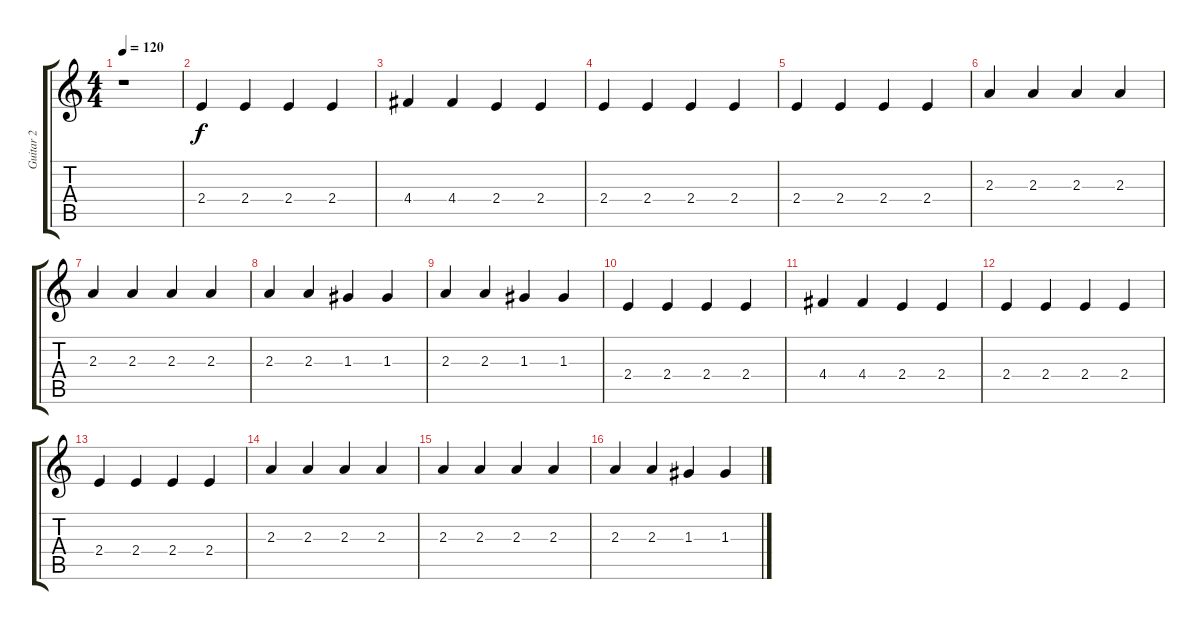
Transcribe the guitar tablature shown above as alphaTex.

\track ("Guitar 2" "Guitar 2") {instrument overdrivenguitar}
\staff {score tabs}
\tuning (E4 B3 G3 D3 A2 E2) {hide}
\ts (4 4)
\tempo 120
\clef g2
\ks c
r.1{dy f instrument overdrivenguitar} |
2.4.4 2.4.4 2.4.4 2.4.4 |
4.4.4 4.4.4 2.4.4 2.4.4 |
2.4.4 2.4.4 2.4.4 2.4.4 |
2.4.4 2.4.4 2.4.4 2.4.4 |
2.3.4 2.3.4 2.3.4 2.3.4 |
2.3.4 2.3.4 2.3.4 2.3.4 |
2.3.4 2.3.4 1.3.4 1.3.4 |
2.3.4 2.3.4 1.3.4 1.3.4 |
2.4.4 2.4.4 2.4.4 2.4.4 |
4.4.4 4.4.4 2.4.4 2.4.4 |
2.4.4 2.4.4 2.4.4 2.4.4 |
2.4.4 2.4.4 2.4.4 2.4.4 |
2.3.4 2.3.4 2.3.4 2.3.4 |
2.3.4 2.3.4 2.3.4 2.3.4 |
2.3.4 2.3.4 1.3.4 1.3.4
